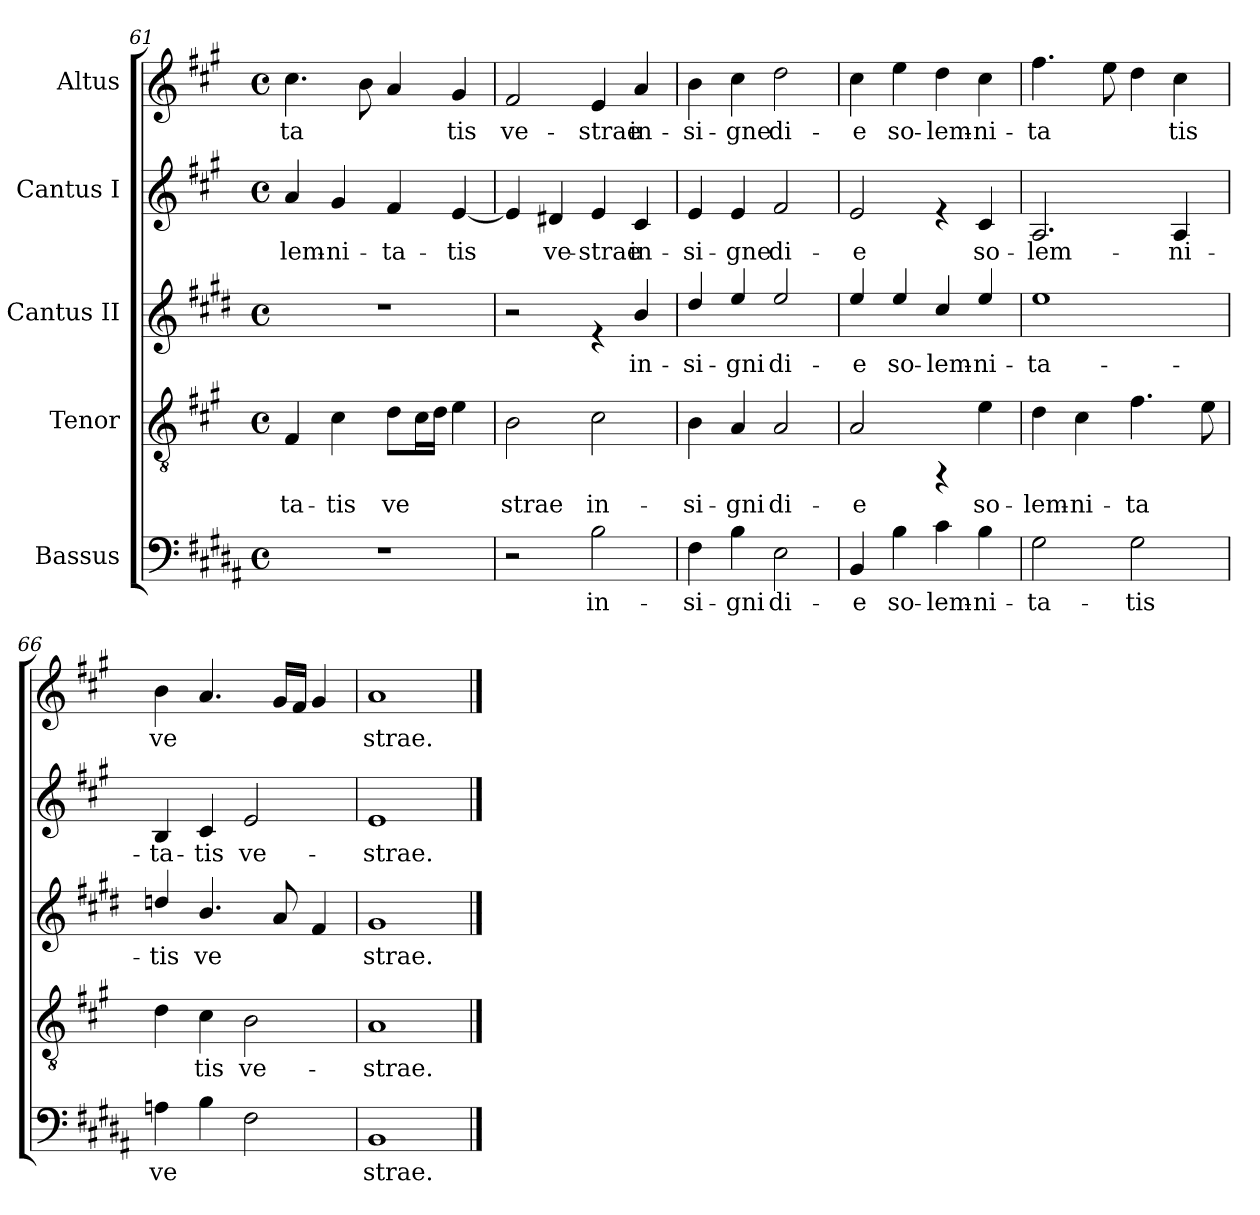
**kern	**text	**kern	**text	**kern	**text	**kern	**text	**kern	**text
*part5	*part5	*part4	*part4	*part3	*part3	*part2	*part2	*part1	*part1
*staff5	*staff5	*staff4	*staff4	*staff3	*staff3	*staff2	*staff2	*staff1	*staff1
*I"Bassus	*	*I"Tenor	*	*I"Cantus II	*	*I"Cantus I	*	*I"Altus	*
*clefF4	*	*clefGv2	*	*clefG2	*	*clefG2	*	*clefG2	*
*ITrd1c2	*	*	*	*ITrd4c7	*	*	*	*	*
*k[f#c#g#]	*	*k[f#c#g#]	*	*k[f#c#g#]	*	*k[f#c#g#]	*	*k[f#c#g#]	*
*A:	*	*A:	*	*A:	*	*A:	*	*A:	*
*M4/4	*	*M4/4	*	*M4/4	*	*M4/4	*	*M4/4	*
*met(c)	*	*met(c)	*	*met(c)	*	*met(c)	*	*met(c)	*
=61	=61	=61	=61	=61	=61	=61	=61	=61	=61
!	!	!	!LO:LY:b:cj	!	!	!	!LO:LY:b:cj	!	!LO:LY:b:cj
1r	.	4F#/	-ta-	1r	.	4a/	-lem-	4.cc#\	-ta
!	!	!	!LO:LY:b:cj	!	!	!	!LO:LY:b:cj	!	!
.	.	4c#\	-tis	.	.	4g#/	-ni-	.	.
!	!	!	!	!	!	!	!	!	!LO:LY:b:cj
.	.	.	.	.	.	.	.	8b\	-
!	!	!	!LO:LY:b:cj	!	!	!	!LO:LY:b:cj	!	!LO:LY:b:cj
.	.	8d\L	ve	.	.	4f#/	-ta-	4a/	--
!	!	!	!LO:LY:b:cj	!	!	!	!	!	!
.	.	16c#\	-	.	.	.	.	.	.
!	!	!	!LO:LY:b:cj	!	!	!	!	!	!
.	.	16d\J	--	.	.	.	.	.	.
!	!	!	!LO:LY:b:cj	!	!	!	!LO:LY:b:cj	!	!LO:LY:b:cj
.	.	4e\	--	.	.	[<4e/	-tis	4g#/	-tis
=62	=62	=62	=62	=62	=62	=62	=62	=62	=62
!	!	!	!LO:LY:b:cj	!	!	!	!	!	!LO:LY:b:cj
2r	.	2B\	-strae	2r	.	4e/]	.	2f#/	ve-
!	!	!	!	!	!	!	!LO:LY:b:cj	!	!
.	.	.	.	.	.	4d#X/	ve-	.	.
!	!LO:LY:b:cj	!	!LO:LY:b:cj	!	!	!	!LO:LY:b:cj	!	!LO:LY:b:cj
2A\	in-	2c#\	in-	4re	.	4e/	-strae	4e/	-strae
!	!	!	!	!	!LO:LY:b:cj	!	!LO:LY:b:cj	!	!LO:LY:b:cj
.	.	.	.	4e/	in-	4c#/	in-	4a/	in-
=63	=63	=63	=63	=63	=63	=63	=63	=63	=63
!	!LO:LY:b:cj	!	!LO:LY:b:cj	!	!LO:LY:b:cj	!	!LO:LY:b:cj	!	!LO:LY:b:cj
4E\	-si-	4B\	-si-	4g#/	-si-	4e/	-si-	4b\	-si-
!	!LO:LY:b:cj	!	!LO:LY:b:cj	!	!LO:LY:b:cj	!	!LO:LY:b:cj	!	!LO:LY:b:cj
4A\	-gni	4A/	-gni	4a/	-gni	4e/	-gne	4cc#\	-gne
!	!LO:LY:b:cj	!	!LO:LY:b:cj	!	!LO:LY:b:cj	!	!LO:LY:b:cj	!	!LO:LY:b:cj
2D\	di-	2A/	di-	2a/	di-	2f#/	di-	2dd\	di-
!!LO:LB:g=z
=64	=64	=64	=64	=64	=64	=64	=64	=64	=64
*	*	*	*	*	*	*	*	*MM128	*
!	!LO:LY:b:cj	!	!LO:LY:b:cj	!	!LO:LY:b:cj	!	!LO:LY:b:cj	!	!LO:LY:b:cj
4AA/	-e	2A/	-e	4a/	-e	2e/	-e	4cc#\	-e
!	!LO:LY:b:cj	!	!	!	!LO:LY:b:cj	!	!	!	!LO:LY:b:cj
4A\	so-	.	.	4a/	so-	.	.	4ee\	so-
!	!LO:LY:b:cj	!	!	!	!LO:LY:b:cj	!	!	!	!LO:LY:b:cj
4B\	-lem-	4rEE	.	4f#/	-lem-	4re	.	4dd\	-lem-
!	!LO:LY:b:cj	!	!LO:LY:b:cj	!	!LO:LY:b:cj	!	!LO:LY:b:cj	!	!LO:LY:b:cj
4A\	-ni-	4e\	so-	4a/	-ni-	4c#/	so-	4cc#\	-ni-
=65	=65	=65	=65	=65	=65	=65	=65	=65	=65
*	*	*	*	*	*	*	*	*MM116	*
!	!LO:LY:b:cj	!	!LO:LY:b:cj	!	!LO:LY:b:cj	!	!LO:LY:b:cj	!	!LO:LY:b:cj
2F#\	-ta-	4d\	-lem-	1a	-ta-	2.A/	-lem-	4.ff#\	-ta
!	!	!	!LO:LY:b:cj	!	!	!	!	!	!
.	.	4c#\	-ni-	.	.	.	.	.	.
!	!	!	!	!	!	!	!	!	!LO:LY:b:cj
.	.	.	.	.	.	.	.	8ee\	-
!	!LO:LY:b:cj	!	!LO:LY:b:cj	!	!	!	!	!	!LO:LY:b:cj
2F#\	-tis	4.f#\	-ta	.	.	.	.	4dd\	--
!	!	!	!	!	!	!	!LO:LY:b:cj	!	!LO:LY:b:cj
.	.	.	.	.	.	4A/	-ni-	4cc#\	-tis
!	!	!	!LO:LY:b:cj	!	!	!	!	!	!
.	.	8e\	-	.	.	.	.	.	.
=66	=66	=66	=66	=66	=66	=66	=66	=66	=66
*	*	*	*	*	*	*	*	*MM110	*
!	!LO:LY:b:cj	!	!LO:LY:b:cj	!	!LO:LY:b:cj	!	!LO:LY:b:cj	!	!LO:LY:b:cj
4Gn\	ve	4d\	--	4gn/	-tis	4B/	-ta-	4b\	ve
!	!LO:LY:b:cj	!	!LO:LY:b:cj	!	!LO:LY:b:cj	!	!LO:LY:b:cj	!	!LO:LY:b:cj
4A\	-	4c#\	-tis	4.e/	ve	4c#/	-tis	4.a/	-
!	!LO:LY:b:cj	!	!LO:LY:b:cj	!	!	!	!LO:LY:b:cj	!	!
2E\	--	2B\	ve-	.	.	2e/	ve-	.	.
!	!	!	!	!	!LO:LY:b:cj	!	!	!	!LO:LY:b:cj
.	.	.	.	8d/	-	.	.	16g#/L	--
!	!	!	!	!	!	!	!	!	!LO:LY:b:cj
.	.	.	.	.	.	.	.	16f#/J	--
!	!	!	!	!	!LO:LY:b:cj	!	!	!	!LO:LY:b:cj
.	.	.	.	4B/	--	.	.	4g#/	--
=67	=67	=67	=67	=67	=67	=67	=67	=67	=67
*	*	*	*	*	*	*	*	*MM40	*
!	!LO:LY:b:cj	!	!LO:LY:b:cj	!	!LO:LY:b:cj	!	!LO:LY:b:cj	!	!LO:LY:b:cj
1AA	-strae.	1A	-strae.	1c#	-strae.	1e	-strae.	1a	-strae.
==	==	==	==	==	==	==	==	==	==
*-	*-	*-	*-	*-	*-	*-	*-	*-	*-
